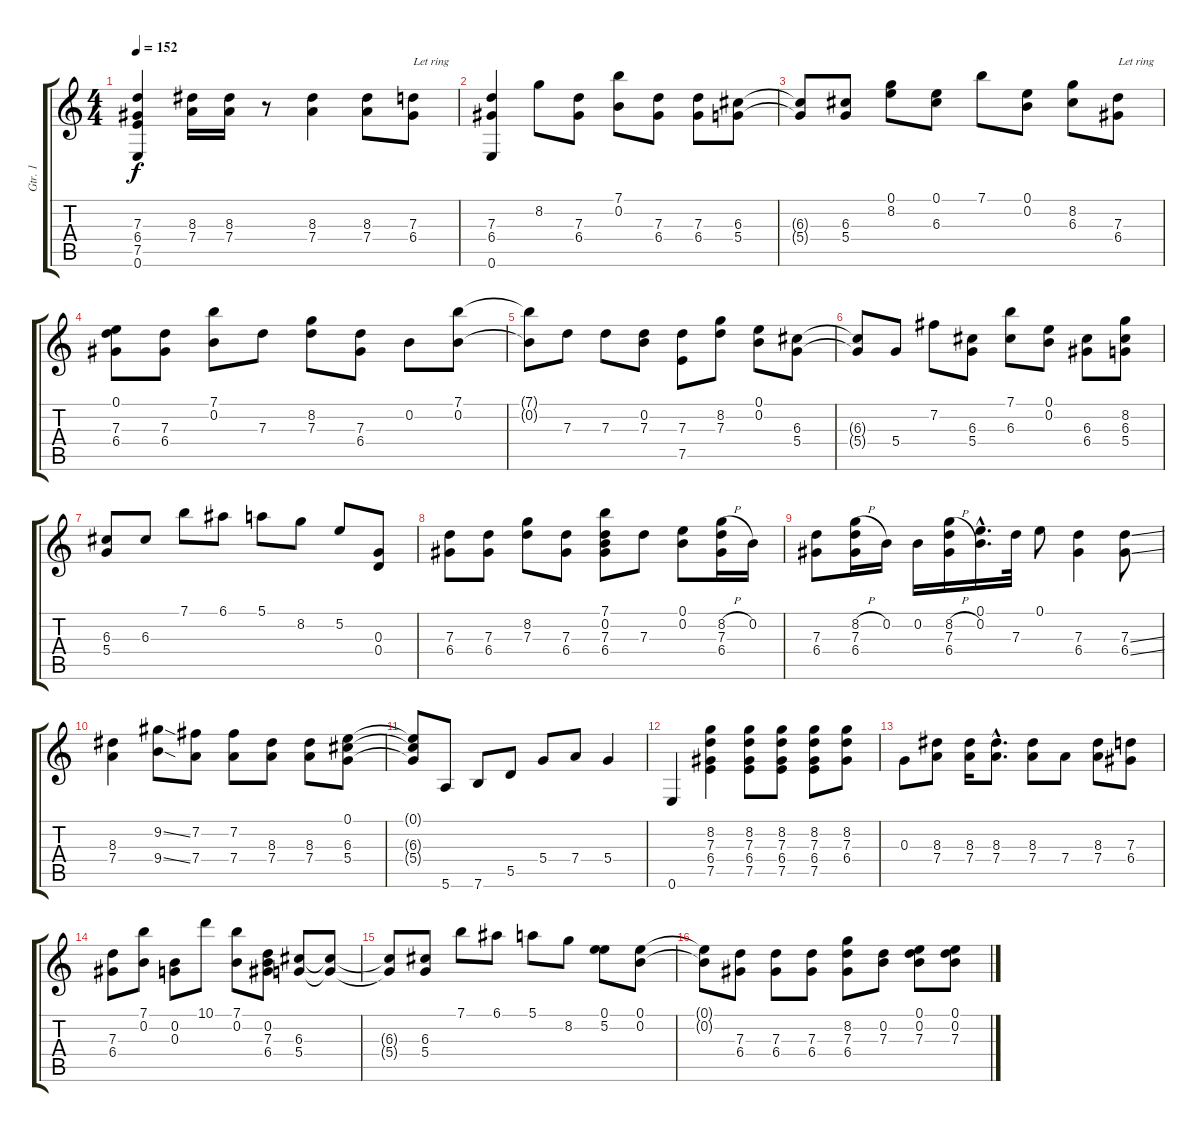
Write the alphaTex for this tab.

\track ("Gtr. 1" "Gtr. 1") {instrument overdrivenguitar}
\staff {score tabs}
\tuning (E4 B3 G3 D3 A2 E2) {hide}
\ts (4 4)
\tempo 152
\clef g2
\ks c
(7.3 6.4 7.5 0.6).4{dy f} (8.3 7.4).16 (8.3 7.4).16 r.8 (8.3 7.4).4 (8.3 7.4).8 (7.3 6.4).8{txt "Let ring"} |
(7.3 6.4 0.6).4 8.2.8 (7.3 6.4).8 (7.1 0.2).8 (7.3 6.4).8 (7.3 6.4).8 (6.3 5.4).8 |
(6.3{t} 5.4{t}).8 (6.3 5.4).8 (0.1 8.2).8 (0.1 6.3).8 7.1.8 (0.1 0.2).8 (8.2 6.3).8 (7.3 6.4).8{txt "Let ring"} |
(0.1 7.3 6.4).8 (7.3 6.4).8 (7.1 0.2).8 7.3.8 (8.2 7.3).8 (7.3 6.4).8 0.2.8 (7.1 0.2).8 |
(7.1{t} 0.2{t}).8 7.3.8 7.3.8 (0.2 7.3).8 (7.3 7.5).8 (8.2 7.3).8 (0.1 0.2).8 (6.3 5.4).8 |
(6.3{t} 5.4{t}).8 5.4.8 7.2.8 (6.3 5.4).8 (7.1 6.3).8 (0.1 0.2).8 (6.3 6.4).8 (8.2 6.3 5.4).8 |
(6.3 5.4).8 6.3.8 7.1.8 6.1.8 5.1.8 8.2.8 5.2.8 (0.3 0.4).8 |
(7.3 6.4).8 (7.3 6.4).8 (8.2 7.3).8 (7.3 6.4).8 (7.1 0.2 7.3 6.4).8 7.3.8 (0.1 0.2).8 (8.2{h} 7.3 6.4).16 0.2.16 |
(7.3 6.4).8 (8.2{h} 7.3 6.4).16 0.2.16 0.2.16 (8.2{h} 7.3 6.4).16 (0.1{hac} 0.2{hac}).16{d} 7.3.32 0.1.8 (7.3 6.4).4 (7.3{ss} 6.4{ss}).8 |
(8.3 7.4).4 (9.2{ss} 9.4{ss}).8 (7.2 7.4).8 (7.2 7.4).8 (8.3 7.4).8 (8.3 7.4).8 (0.1 6.3 5.4).8 |
(0.1{t} 6.3{t} 5.4{t}).8 5.6.8 7.6.8 5.5.8 5.4.8 7.4.8 5.4.4 |
0.6.4 (8.2 7.3 6.4 7.5).4 (8.2 7.3 6.4 7.5).8 (8.2 7.3 6.4 7.5).8 (8.2 7.3 6.4 7.5).8 (8.2 7.3 6.4).8 |
0.3.8 (8.3 7.4).8 (8.3 7.4).16 (8.3{hac} 7.4{hac}).8{d} (8.3 7.4).8 7.4.8 (8.3 7.4).8 (7.3 6.4).8 |
(7.3 6.4).8 (7.1 0.2).8 (0.2 0.3).8 10.1.8 (7.1 0.2).8 (0.2 7.3 6.4).8 (6.3 5.4).8 (6.3{t} 5.4{t}).8 |
(6.3{t} 5.4{t}).8 (6.3 5.4).8 7.1.8 6.1.8 5.1.8 8.2.8 (0.1 5.2).8 (0.1 0.2).8 |
(0.1{t} 0.2{t}).8 (7.3 6.4).8 (7.3 6.4).8 (7.3 6.4).8 (8.2 7.3 6.4).8 (0.2 7.3).8 (0.1 0.2 7.3).8 (0.1 0.2 7.3).8
